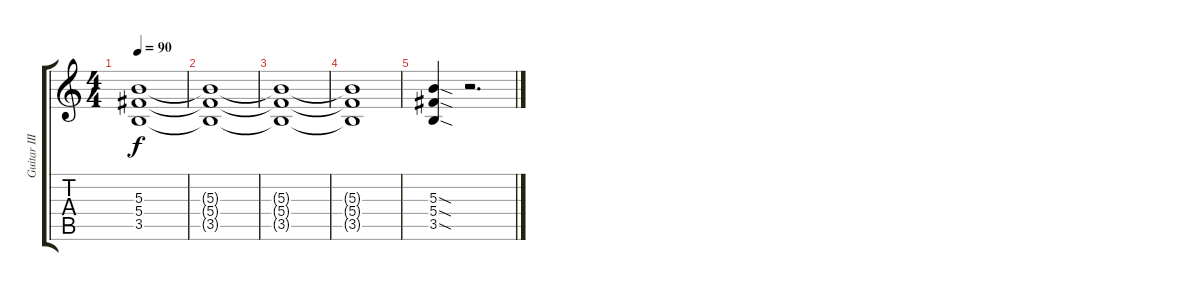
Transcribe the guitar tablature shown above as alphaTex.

\track ("Guitar III (Richard Fortus)" "Guitar III") {instrument distortionguitar}
\staff {score tabs}
\tuning (Eb4 Bb3 Gb3 Db3 Ab2 Eb2) {hide}
\ts (4 4)
\tempo 90
\clef g2
\ks c
(5.3 5.4 3.5).1{dy f} |
(5.3{t} 5.4{t} 3.5{t}).1 |
(5.3{t} 5.4{t} 3.5{t}).1 |
(5.3{t} 5.4{t} 3.5{t}).1 |
(5.3{sod} 5.4{sod} 3.5{sod}).4 r.2{d}
